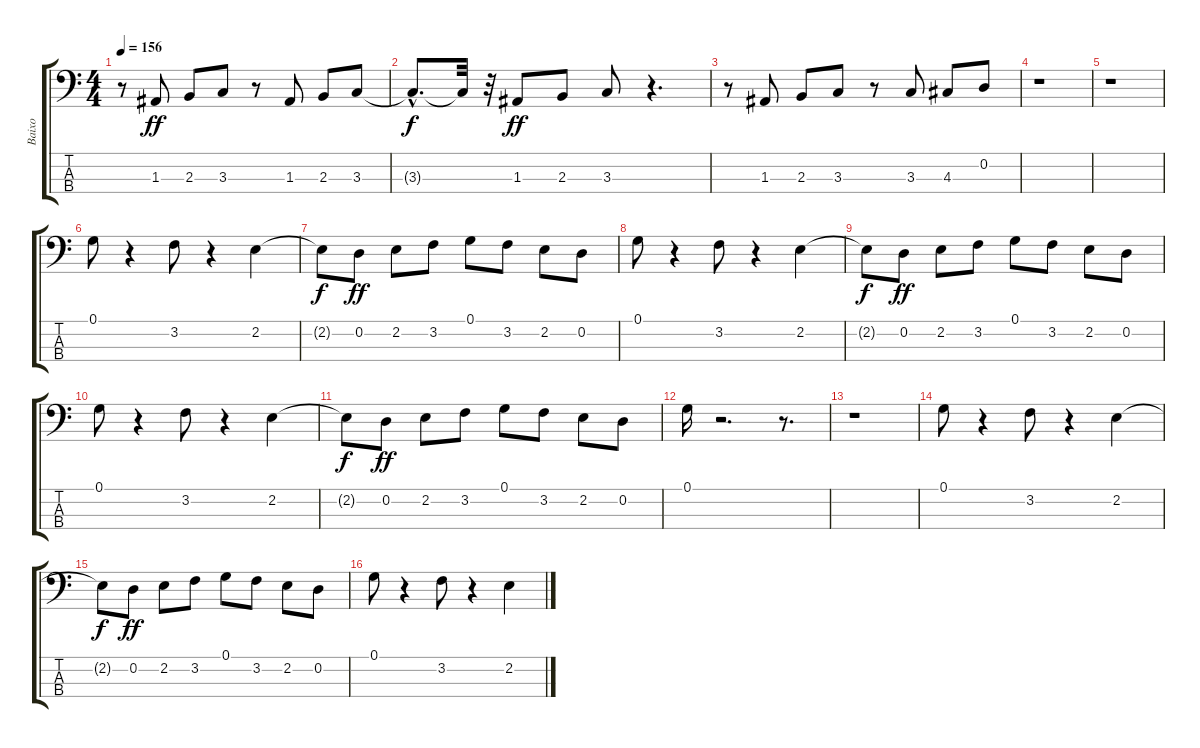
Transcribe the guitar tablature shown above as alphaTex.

\track ("Baixo" "Baixo") {instrument fretlessbass}
\staff {score tabs}
\tuning (G2 D2 A1 E1) {hide}
\ts (4 4)
\tempo 156
\clef f4
\ks c
r.8{dy ff} 1.3.8 2.3.8 3.3.8 r.8 1.3.8 2.3.8 3.3.8 |
3.3{hac t}.8{d dy f} 3.3{t}.32 r.32 1.3.8{dy ff} 2.3.8 3.3.8 r.4{d} |
r.8 1.3.8 2.3.8 3.3.8 r.8 3.3.8 4.3.8 0.2.8 |
r.1 |
r.1 |
0.1.8 r.4 3.2.8 r.4 2.2.4 |
2.2{t}.8{dy f} 0.2.8{dy ff} 2.2.8 3.2.8 0.1.8 3.2.8 2.2.8 0.2.8 |
0.1.8 r.4 3.2.8 r.4 2.2.4 |
2.2{t}.8{dy f} 0.2.8{dy ff} 2.2.8 3.2.8 0.1.8 3.2.8 2.2.8 0.2.8 |
0.1.8 r.4 3.2.8 r.4 2.2.4 |
2.2{t}.8{dy f} 0.2.8{dy ff} 2.2.8 3.2.8 0.1.8 3.2.8 2.2.8 0.2.8 |
0.1.16 r.2{d} r.8{d} |
r.1 |
0.1.8 r.4 3.2.8 r.4 2.2.4 |
2.2{t}.8{dy f} 0.2.8{dy ff} 2.2.8 3.2.8 0.1.8 3.2.8 2.2.8 0.2.8 |
0.1.8 r.4 3.2.8 r.4 2.2.4
